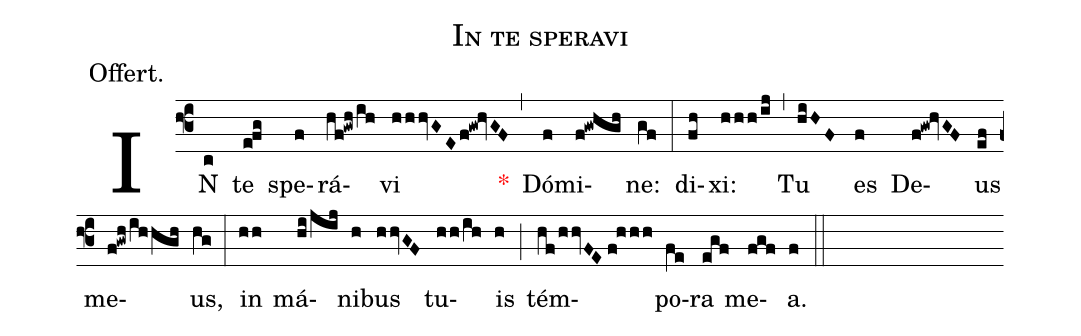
name:In te speravi;
annotation:Offert.;
mode:II.;
office-part:Offertory;
%%
(f3) IN(c) te(e!fg) spe(f)rá(hf!gwh/ih)vi(hhhvGE/f!gw!hvGF) <v>\red{*}</v>(,) Dó(f)mi(f!gwhgh)ne:(gf) (:) di(fh)xi:(hhh/ij) (,) Tu(hiHF) es(f) De(f!gw!hvGF)us(ef) me(f!gwh/ihhgh)us,(hg) (:) in(hh) má(hi/jij)ni(h)bus(hhvGF) tu(hh/ih)is(h) (;) tém(hf/hhvFE//f!hhh)po(fe)ra(egf) me(fgf)a.(f) (::)
